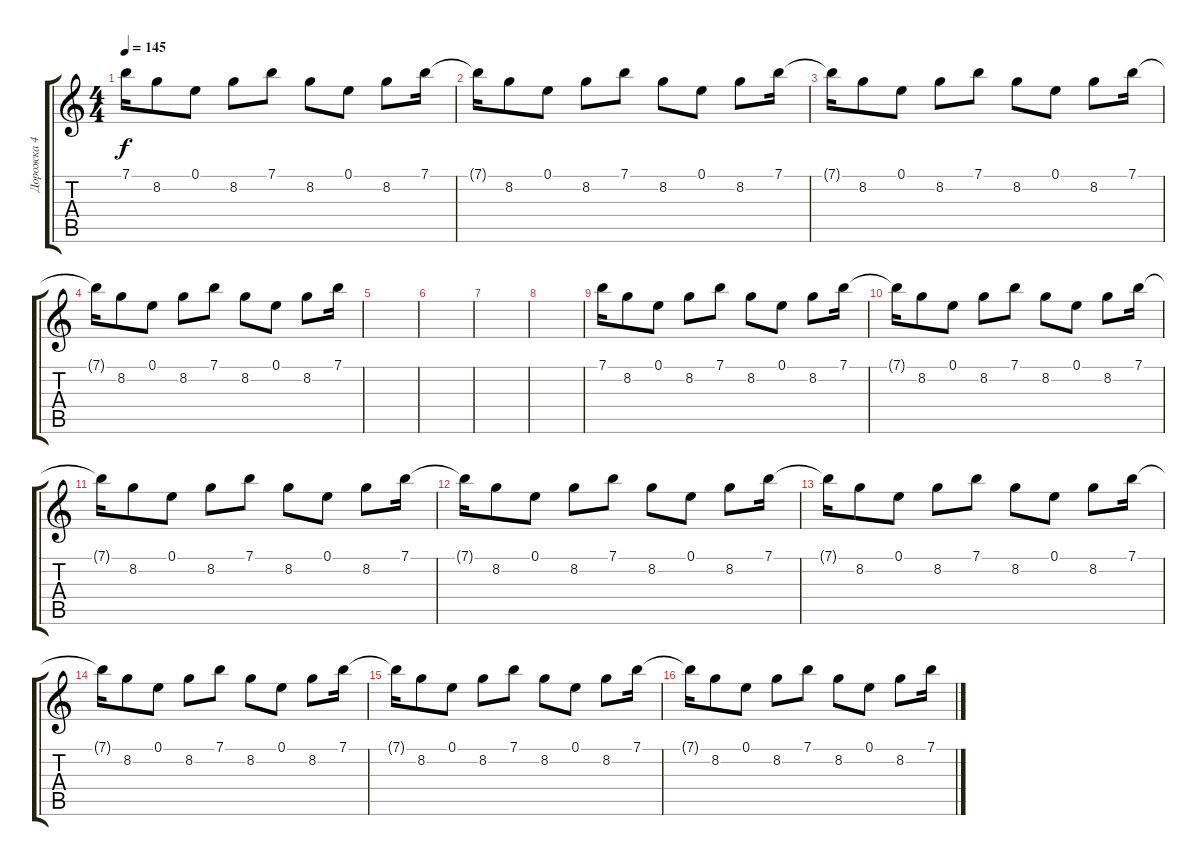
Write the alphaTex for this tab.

\track ("Дорожка 4" "Дорожка 4") {instrument acousticguitarsteel}
\staff {score tabs}
\tuning (E4 B3 G3 D3 A2 E2) {hide}
\ts (4 4)
\tempo 145
\clef g2
\ks c
7.1{t}.16{dy f} 8.2.8 0.1.8 8.2.8 7.1.8 8.2.8 0.1.8 8.2.8 7.1.16 |
7.1{t}.16 8.2.8 0.1.8 8.2.8 7.1.8 8.2.8 0.1.8 8.2.8 7.1.16 |
7.1{t}.16 8.2.8 0.1.8 8.2.8 7.1.8 8.2.8 0.1.8 8.2.8 7.1.16 |
7.1{t}.16 8.2.8 0.1.8 8.2.8 7.1.8 8.2.8 0.1.8 8.2.8 7.1.16 |
|
|
|
|
7.1.16 8.2.8 0.1.8 8.2.8 7.1.8 8.2.8 0.1.8 8.2.8 7.1.16 |
7.1{t}.16 8.2.8 0.1.8 8.2.8 7.1.8 8.2.8 0.1.8 8.2.8 7.1.16 |
7.1{t}.16 8.2.8 0.1.8 8.2.8 7.1.8 8.2.8 0.1.8 8.2.8 7.1.16 |
7.1{t}.16 8.2.8 0.1.8 8.2.8 7.1.8 8.2.8 0.1.8 8.2.8 7.1.16 |
7.1{t}.16 8.2.8 0.1.8 8.2.8 7.1.8 8.2.8 0.1.8 8.2.8 7.1.16 |
7.1{t}.16 8.2.8 0.1.8 8.2.8 7.1.8 8.2.8 0.1.8 8.2.8 7.1.16 |
7.1{t}.16 8.2.8 0.1.8 8.2.8 7.1.8 8.2.8 0.1.8 8.2.8 7.1.16 |
7.1{t}.16 8.2.8 0.1.8 8.2.8 7.1.8 8.2.8 0.1.8 8.2.8 7.1.16
